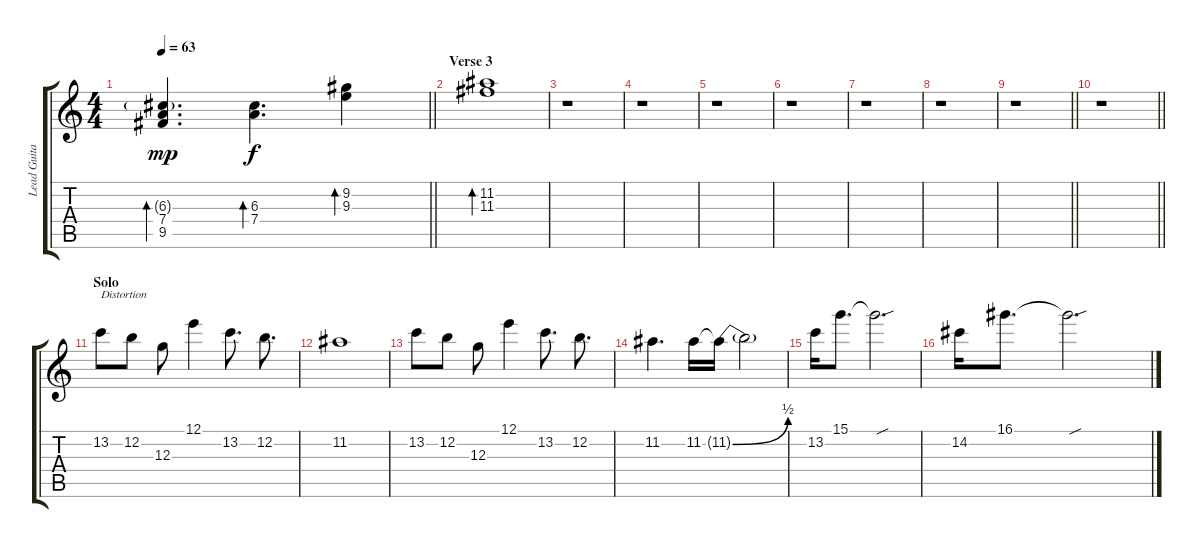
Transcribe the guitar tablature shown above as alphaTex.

\track ("Lead Guitar 2" "Lead Guita") {instrument electricguitarjazz}
\staff {score tabs}
\tuning (E4 B3 G3 D3 A2 E2) {hide}
\ts (4 4)
\tempo 63
\clef g2
\barLineRight lightlight
\ks c
(6.3{g} 7.4 9.5).4{d bd 30 dy mp} (6.3 7.4).4{d bd 30 dy f} (9.2 9.3).4{bd 30} |
\section ("" "Verse 3")
(11.2 11.3).1{bd 240} |
r.1 |
r.1 |
r.1 |
r.1 |
r.1 |
r.1 |
\barLineRight lightlight
r.1 |
\barLineRight lightlight
r.1 |
\section ("" "Solo")
13.2.8{txt "Distortion" instrument distortionguitar} 12.2.8 12.3.8 12.1.4 13.2.8{d} 12.2.8{d} |
11.2.1 |
13.2.8 12.2.8 12.3.8 12.1.4 13.2.8{d} 12.2.8{d} |
11.2.4{d} 11.2.16 11.2{be (bend 0 0 60 2) t}.16 11.2{t}.2 |
13.2.16 15.1.8{d} 15.1{sou t}.2{d} |
14.2.16 16.1.8{d} 16.1{sou t}.2{d}
